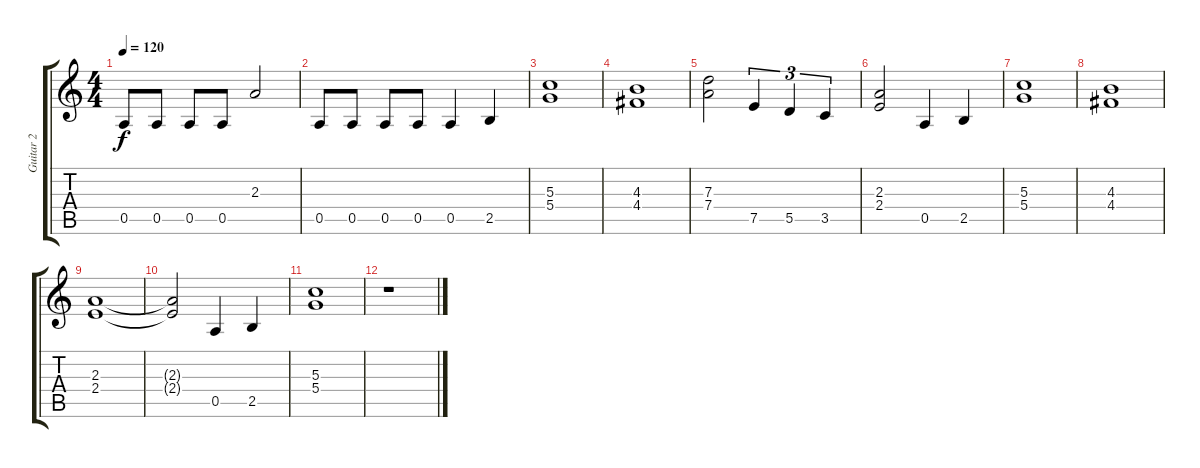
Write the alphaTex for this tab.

\track ("Guitar 2" "Guitar 2") {instrument distortionguitar}
\staff {score tabs}
\tuning (E4 B3 G3 D3 A2 E2) {hide}
\ts (4 4)
\tempo 120
\clef g2
\ks c
0.5.8{dy f volume 9} 0.5.8 0.5.8 0.5.8 2.3.2 |
0.5.8{volume 8} 0.5.8 0.5.8 0.5.8 0.5.4 2.5.4 |
(5.3 5.4).1{volume 7} |
(4.3 4.4).1{volume 6} |
(7.3 7.4).2{volume 5} 7.5.4{tu (3 2)} 5.5.4{tu (3 2)} 3.5.4{tu (3 2)} |
(2.3 2.4).2{volume 4} 0.5.4 2.5.4 |
(5.3 5.4).1{volume 3} |
(4.3 4.4).1 |
(2.3 2.4).1 |
(2.3{t} 2.4{t}).2 0.5.4 2.5.4 |
(5.3 5.4).1 |
r.1
